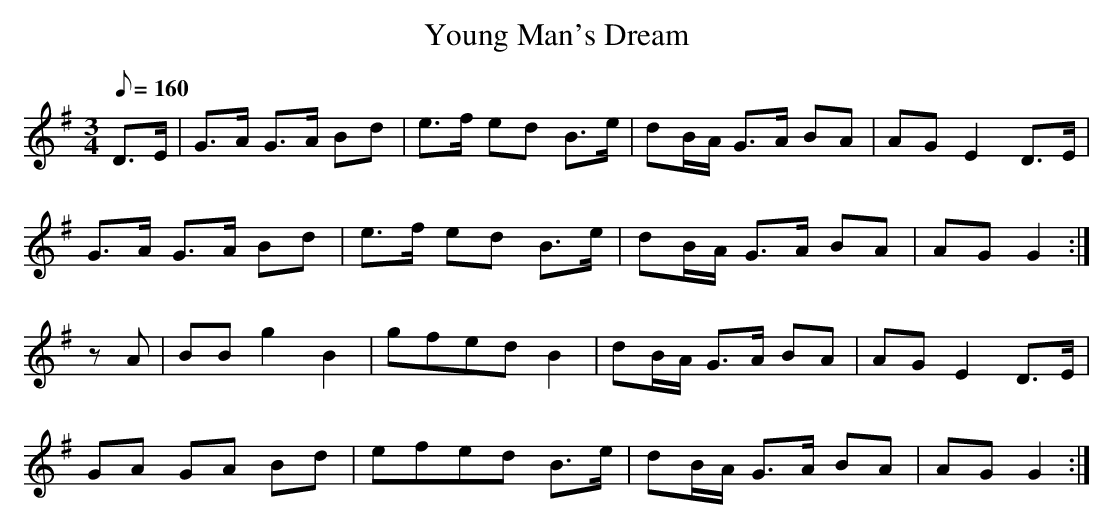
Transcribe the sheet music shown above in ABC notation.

X:1
T: Young Man's Dream
M: 3/4
L: 1/8
Q: 160
K: G
D>E| G>A G>A Bd| e>f ed B>e| dB/A/ G>A BA| AG E2 D>E|
G>A G>A Bd| e>f ed B>e| dB/A/ G>A BA| AG G2 :|
zA | BB g2 B2| gfed B2| dB/A/ G>A BA| AG E2 D>E|
GA GA Bd|  efed B>e| dB/A/ G>A BA| AG G2 :|
